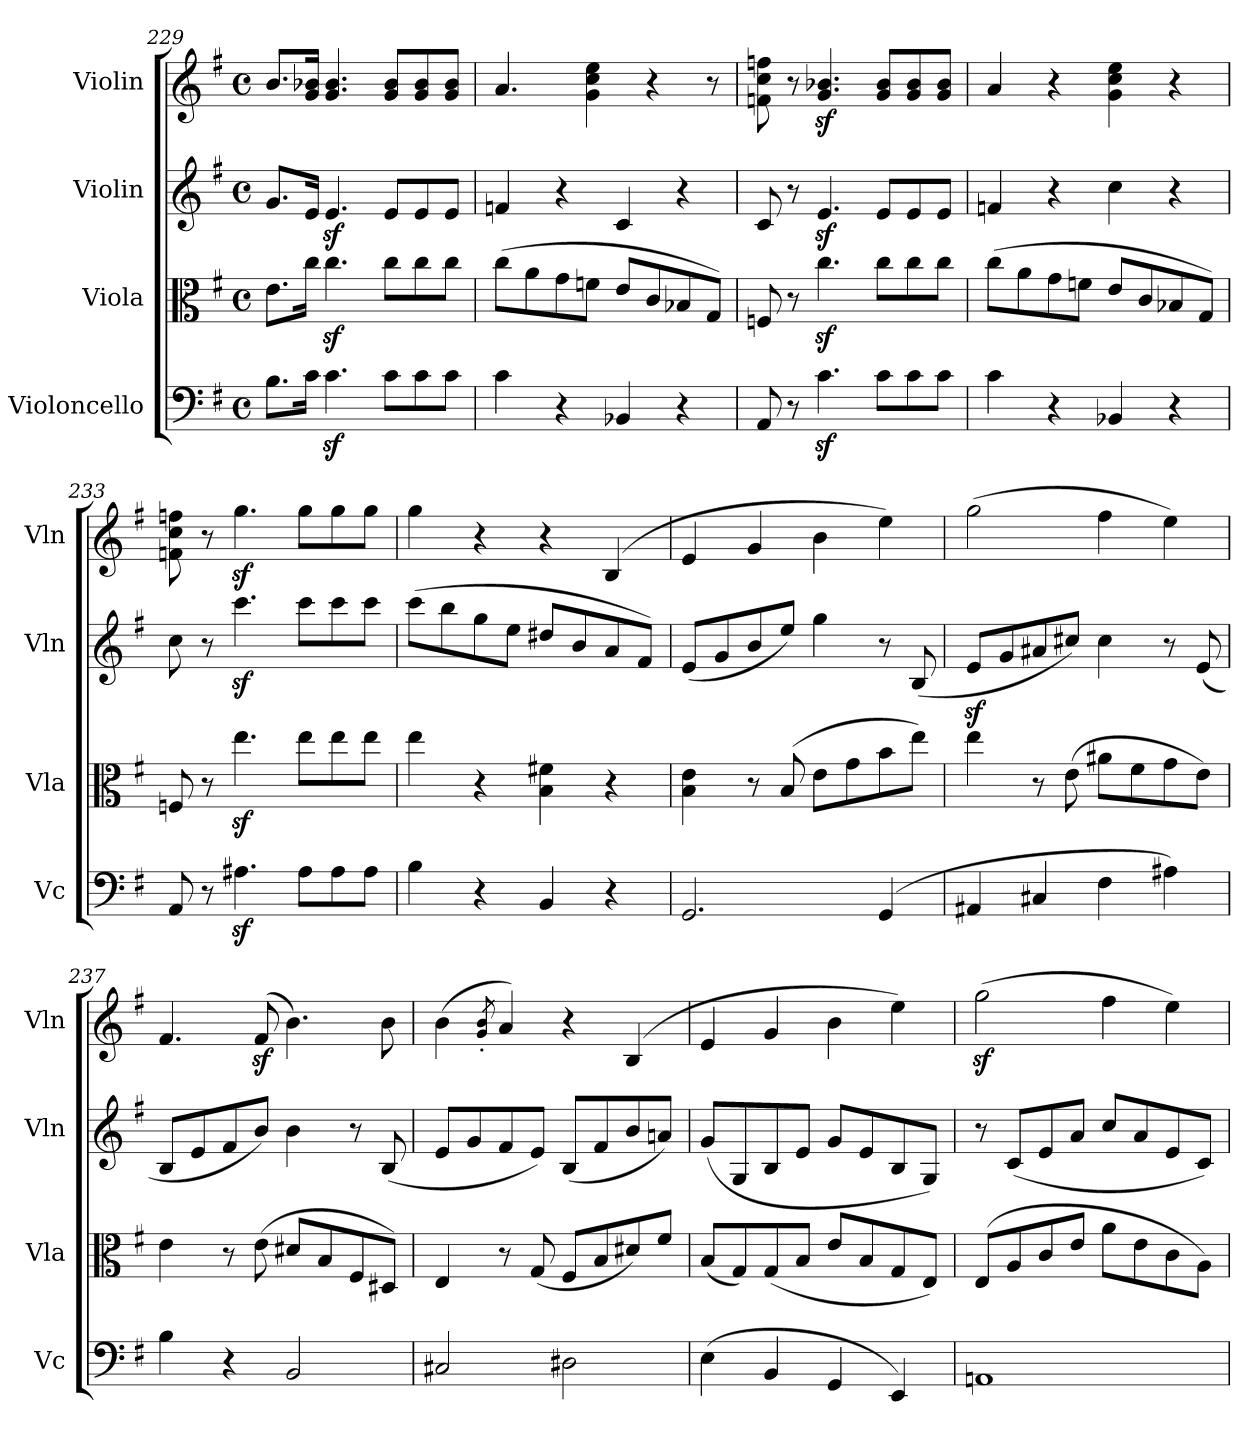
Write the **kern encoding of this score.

**kern	**kern	**kern	**kern
*part4	*part3	*part2	*part1
*staff4	*staff3	*staff2	*staff1
*I"Violoncello	*I"Viola	*I"Violin	*I"Violin
*I'Vc	*I'Vla	*I'Vln	*I'Vln
*clefF4	*clefC3	*clefG2	*clefG2
*k[f#]	*k[f#]	*k[f#]	*k[f#]
*M4/4	*M4/4	*M4/4	*M4/4
*met(c)	*met(c)	*met(c)	*met(c)
=229	=229	=229	=229
8.B\L	8.e\L	8.g/L	8.b/L
16c\Jk	16cc\Jk	16e/Jk	16g/ 16b-X/Jk
4.cz>\	4.ccz>\	4.ez>/	4.g/ 4.b-/
8c\L	8cc\L	8e/L	8g/ 8b-/L
8c\	8cc\	8e/	8g/ 8b-/
8c\J	8cc\J	8e/J	8g/ 8b-/J
!!LO:LB:g=z
=230	=230	=230	=230
4c\	(8cc\L	4fn/	4.a/
.	8a\	.	.
4r	8g\	4r	.
.	8fn\J	.	4g\ 4cc\ 4ee\
4BB-X/	8e/L	4c/	.
.	8c/	.	4r
4r	8B-X/	4r	.
.	8G/J)	.	8r
=231	=231	=231	=231
8AA/	8Fn/	8c/	8fn\ 8cc\ 8ffn\
8r	8r	8r	8r
4.cz<\	4.ccz<\	4.ez</	4.g/z< 4.b-X/z<
8c\L	8cc\L	8e/L	8g/ 8b-/L
8c\	8cc\	8e/	8g/ 8b-/
8c\J	8cc\J	8e/J	8g/ 8b-/J
=232	=232	=232	=232
4c\	(8cc\L	4fn/	4a/
.	8a\	.	.
4r	8g\	4r	4r
.	8fn\J	.	.
4BB-X/	8e/L	4cc\	4g\ 4cc\ 4ee\
.	8c/	.	.
4r	8B-X/	4r	4r
.	8G/J)	.	.
=233	=233	=233	=233
8AA/	8Fn/	8cc\	8fn\ 8cc\ 8ffn\
8r	8r	8r	8r
4.A#Xz<\	4.eez<\	4.cccz<\	4.ggz<\
8A#\L	8ee\L	8ccc\L	8gg\L
8A#\	8ee\	8ccc\	8gg\
8A#\J	8ee\J	8ccc\J	8gg\J
=234	=234	=234	=234
4B\	4ee\	(>8ccc\L	4gg\
.	.	8bb\	.
4r	4r	8gg\	4r
.	.	8ee\J	.
4BB/	4B\ 4f#X\	8dd#X/L	4r
.	.	8b/	.
4r	4r	8a/	(>4B/
.	.	8f#/J)	.
=235	=235	=235	=235
2.GG/	4B\ 4e\	(8e/L	4e/
.	.	8g/	.
.	8r	8b/	4g/
.	(8B/	8ee/J)	.
.	8e\L	4gg\	4b\
.	8g\	.	.
(>4GG/	8b\	8r	4ee\)
.	8ee\J)	(8B/	.
=236	=236	=236	=236
4AA#X/	4ee\	8ez>/L	(2gg\
.	.	8g/	.
4C#X/	8r	8a#X/	.
.	(8e\	8cc#X/J)	.
4F#\	8a#X\L	4cc#\	4ff#\
.	8f#\	.	.
4A#X\)	8g\	8r	4ee\)
.	8e\J)	(8e/	.
=237	=237	=237	=237
4B\	4e\	8B/L	4.f#/
.	.	8e/	.
4r	8r	8f#/	.
.	(8e\	8b/J)	(8f#z>/
2BB/	8d#X/L	4b\	4.b\)
.	8B/	.	.
.	8F#/	8r	.
.	8D#X/J)	(8B/	8b\
!!LO:LB:g=z
=238	=238	=238	=238
2C#X/	4E/	8e/L	(4b\
.	.	8g/	.
.	.	.	8qg/' 8qb/'
.	8r	8f#/	4a/)
.	(8G/	8e/J)	.
2D#X\	8F#/L	(8B/L	4r
.	8B/	8f#/	.
.	8d#X/)	8b/	(>4B/
.	8f#/J	8an/J)	.
=239	=239	=239	=239
(4E\	(8B/L	(8g/L	4e/
.	8G/)	8G/	.
4BB/	(8G/	8B/	4g/
.	8B/J	8e/J	.
4GG/	8e/L	8g/L	4b\
.	8B/	8e/	.
4EE/)	8G/	8B/	4ee\)
.	8E/J)	8G/J)	.
=240	=240	=240	=240
1AAn	(8E/L	8r	(2ggz>\
.	8A/	(8c/L	.
.	8c/	8e/	.
.	8e/J	8a/J	.
.	8a\L	8cc/L	4ff#\
.	8e\	8a/	.
.	8c\	8e/	4ee\)
.	8A\J)	8c/J)	.
=	=	=	=
*-	*-	*-	*-
